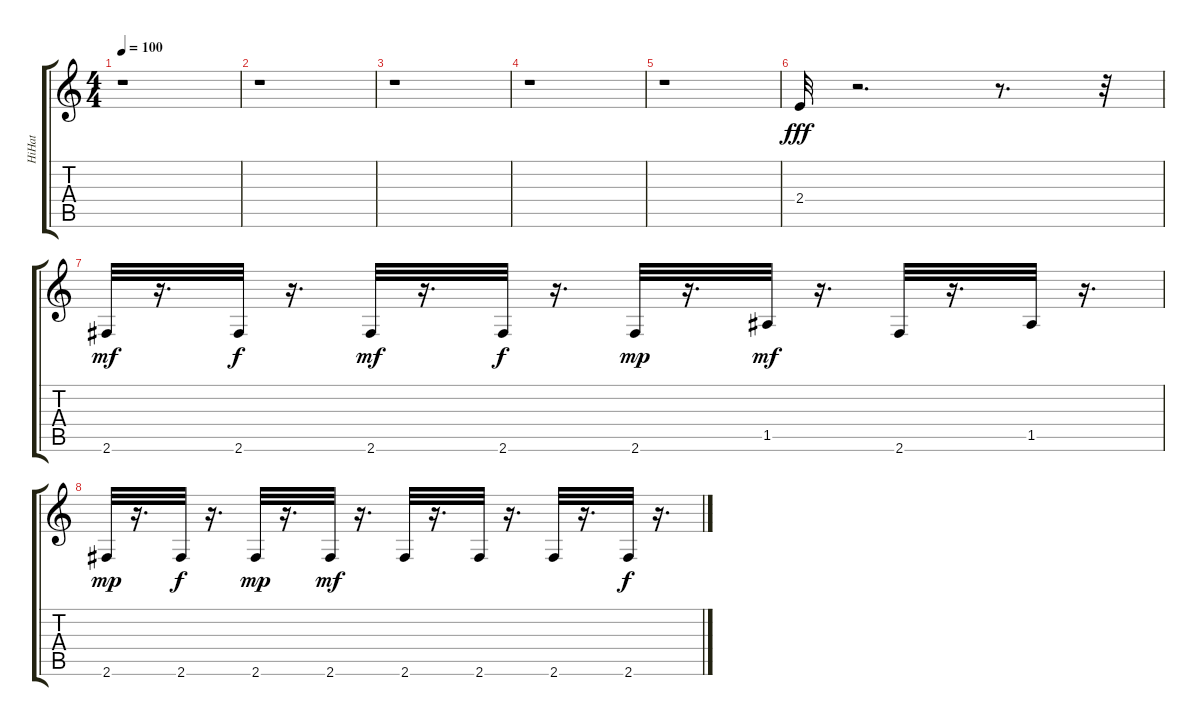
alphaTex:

\track ("HiHat" "HiHat") {instrument acousticguitarnylon}
\staff {score tabs}
\tuning (E4 B3 G3 D3 A2 E2) {hide}
\ts (4 4)
\tempo 100
\clef g2
\ks c
r.1{dy fff instrument acousticguitarnylon} |
r.1 |
r.1 |
r.1 |
r.1 |
2.4.32 r.2{d} r.8{d} r.32 |
2.6.32{dy mf} r.16{d} 2.6.32{dy f} r.16{d} 2.6.32{dy mf} r.16{d} 2.6.32{dy f} r.16{d} 2.6.32{dy mp} r.16{d} 1.5.32{dy mf} r.16{d} 2.6.32 r.16{d} 1.5.32 r.16{d} |
2.6.32{dy mp} r.16{d} 2.6.32{dy f} r.16{d} 2.6.32{dy mp} r.16{d} 2.6.32{dy mf} r.16{d} 2.6.32 r.16{d} 2.6.32 r.16{d} 2.6.32 r.16{d} 2.6.32{dy f} r.16{d}
